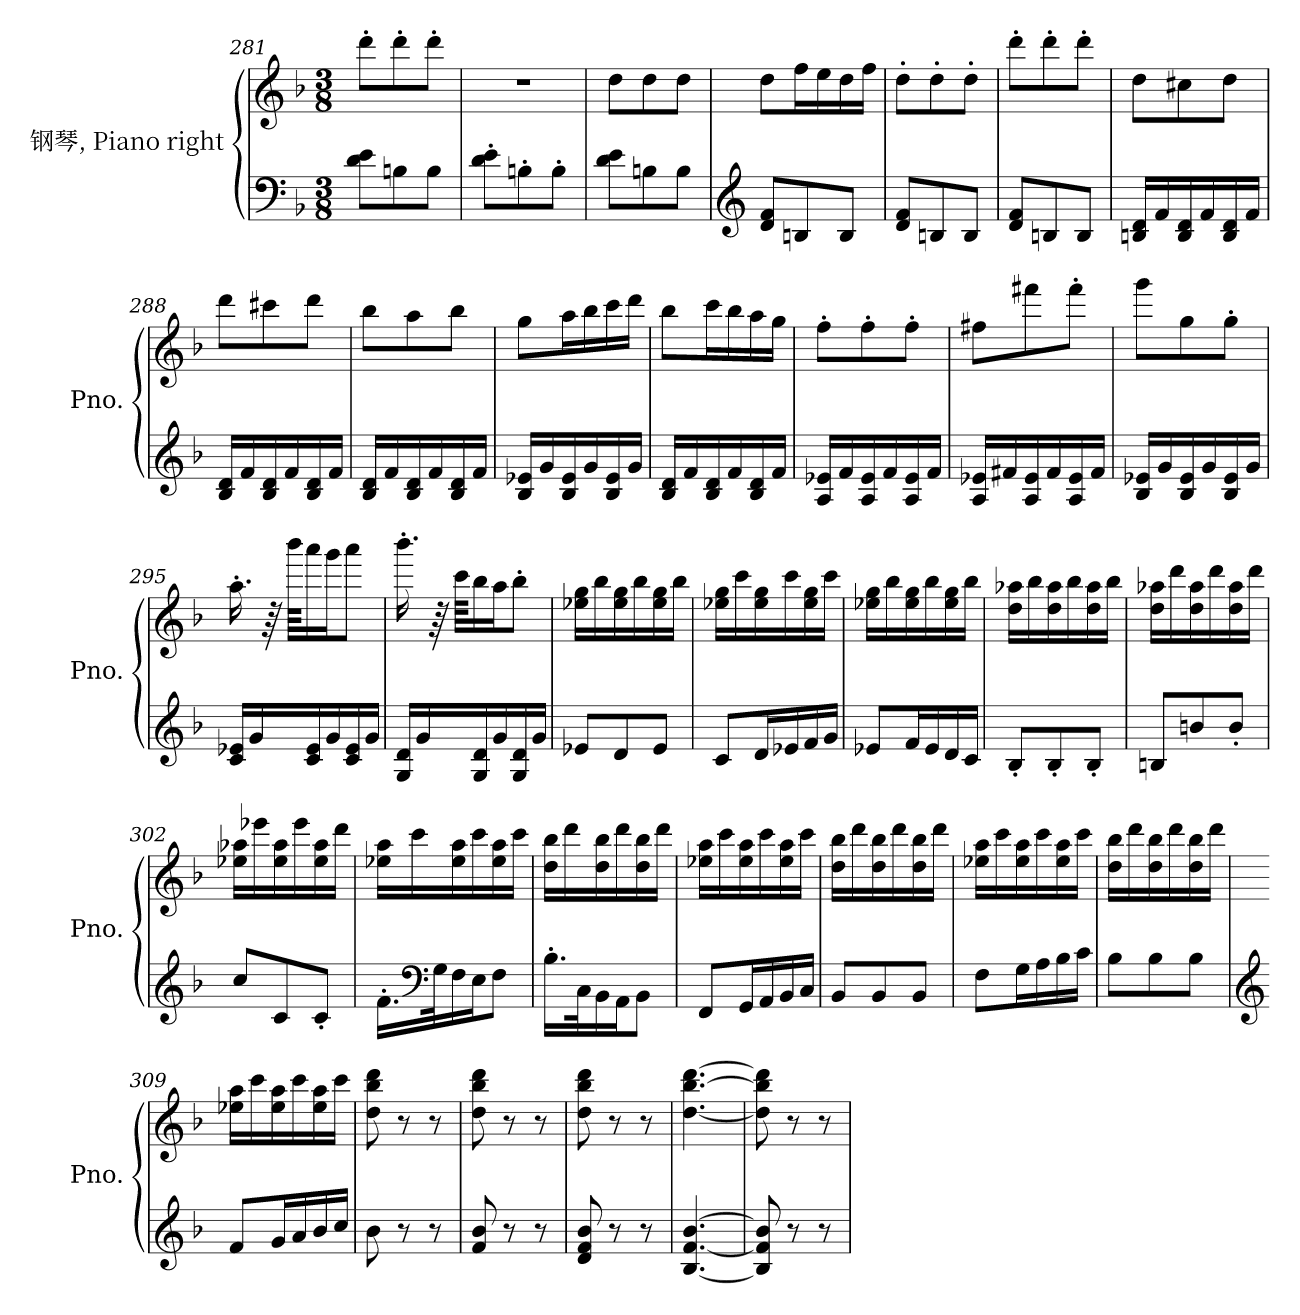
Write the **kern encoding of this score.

**kern	**kern
*part1	*part1
*staff2	*staff1
*I"钢琴, Piano right	*
*I'Pno.	*
*clefF4	*clefG2
*k[b-]	*k[b-]
*M3/8	*M3/8
*MM126	*MM126
=281	=281
8d\ 8e\L	8ddd'\L
8Bn\	8ddd'\
8B\J	8ddd'\J
=282	=282
*	*MM124
8d\' 8e\'L	4.r
8Bn'\	.
8B'\J	.
=283	=283
*	*MM127
8d\ 8e\L	8dd\L
8Bn\	8dd\
8B\J	8dd\J
=284	=284
*clefG2	*
*	*MM130
8d/ 8f/L	8dd\L
*	*MM131
8Bn/	16ff\L
.	16ee\
8B/J	16dd\
.	16ff\JJ
=285	=285
*	*MM128
8d/ 8f/L	8dd'\L
*	*MM132
8Bn/	8dd'\
*	*MM119
8B/J	8dd'\J
!!LO:PB:g=z
=286	=286
*	*MM124
8d/ 8f/L	8ddd'\L
*	*MM122
8Bn/	8ddd'\
*	*MM119
8B/J	8ddd'\J
=287	=287
*	*MM128
16Bn/ 16d/LL	8dd\L
16f/	.
16B/ 16d/	8cc#X\
16f/	.
*	*MM125
16B/ 16d/	8dd\J
16f/JJ	.
=288	=288
*	*MM129
16B-/ 16d/LL	8ddd\L
16f/	.
16B-/ 16d/	8ccc#X\
16f/	.
*	*MM125
16B-/ 16d/	8ddd\J
16f/JJ	.
=289	=289
*	*MM130
16B-/ 16d/LL	8bb-\L
16f/	.
16B-/ 16d/	8aa\
16f/	.
16B-/ 16d/	8bb-\J
16f/JJ	.
=290	=290
*	*MM131
16B-/ 16e-X/LL	8gg\L
16g/	.
*	*MM133
16B-/ 16e-/	16aa\L
16g/	16bb-\
16B-/ 16e-/	16ccc\
16g/JJ	16ddd\JJ
=291	=291
*	*MM130
16B-/ 16d/LL	8bb-\L
16f/	.
*	*MM131
16B-/ 16d/	16ccc\L
16f/	16bb-\
16B-/ 16d/	16aa\
16f/JJ	16gg\JJ
!!LO:LB:g=z
=292	=292
*	*MM128
16A/ 16e-X/LL	8ff'\L
16f/	.
16A/ 16e-/	8ff'\
16f/	.
*	*MM125
16A/ 16e-/	8ff'\J
16f/JJ	.
=293	=293
*	*MM128
16A/ 16e-X/LL	8ff#X\L
16f#X/	.
16A/ 16e-/	8fff#X\
16f#/	.
*	*MM126
16A/ 16e-/	8fff#'\J
16f#/JJ	.
=294	=294
*	*MM128
16B-/ 16e-X/LL	8ggg\L
16g/	.
16B-/ 16e-/	8gg\
16g/	.
16B-/ 16e-/	8gg'\J
16g/JJ	.
=295	=295
16c/ 16e-X/LL	16.aa'\
16g/	.
.	64r
.	64bbb-\KKLL
*	*MM131
16c/ 16e-/	16aaa\
16g/	16ggg\J
*	*MM130
16c/ 16e-/	8aaa\J
16g/JJ	.
=296	=296
16G/ 16d/LL	16.bbb-'\
16g/	.
.	64r
.	64ccc\KKLL
*	*MM131
16G/ 16d/	16bb-\
16g/	16aa\J
*	*MM123
16G/ 16d/	8bb-'\J
16g/JJ	.
!!LO:LB:g=z
=297	=297
*	*MM128
8e-X/L	16ee-X\ 16gg\LL
.	16bb-\
8d/	16ee-\ 16gg\
.	16bb-\
8e-/J	16ee-\ 16gg\
.	16bb-\JJ
=298	=298
*	*MM130
8c/L	16ee-X\ 16gg\LL
.	16ccc\
*	*MM131
16d/L	16ee-\ 16gg\
16e-X/	16ccc\
16f/	16ee-\ 16gg\
16g/JJ	16ccc\JJ
=299	=299
*	*MM130
8e-X/L	16ee-X\ 16gg\LL
.	16bb-\
*	*MM131
16f/L	16ee-\ 16gg\
16e-/	16bb-\
16d/	16ee-\ 16gg\
16c/JJ	16bb-\JJ
=300	=300
8B-'/L	16dd\ 16aa-X\LL
.	16bb-\
*	*MM126
8B-'/	16dd\ 16aa-\
.	16bb-\
8B-'/J	16dd\ 16aa-\
.	16bb-\JJ
=301	=301
*	*MM128
8Bn/L	16dd\ 16aa-X\LL
.	16ddd\
8bn/	16dd\ 16aa-\
.	16ddd\
*	*MM125
8b'/J	16dd\ 16aa-\
.	16ddd\JJ
!!LO:LB:g=z
=302	=302
*	*MM128
8cc/L	16ee-X\ 16aa-X\LL
.	16eee-X\
8c/	16ee-\ 16aa-\
.	16eee-\
8c'/J	16ee-\ 16aa-\
.	16ddd\JJ
=303	=303
16.f'\LL	16ee-X\ 16aa\LL
.	16ccc\
*clefF4	*
32G\K	.
*	*MM131
16F\	16ee-\ 16aa\
16E\J	16ccc\
*	*MM121
8F\J	16ee-\ 16aa\
.	16ccc\JJ
=304	=304
*	*MM129
16.B-'\LL	16dd\ 16bb-\LL
.	16ddd\
32C\K	.
*	*MM131
16BB-\	16dd\ 16bb-\
16AA\J	16ddd\
*	*MM118
8BB-\J	16dd\ 16bb-\
.	16ddd\JJ
=305	=305
*	*MM130
8FF/L	16ee-X\ 16aa\LL
.	16ccc\
*	*MM131
16GG/L	16ee-\ 16aa\
16AA/	16ccc\
16BB-/	16ee-\ 16aa\
16C/JJ	16ccc\JJ
!!LO:LB:g=z
=306	=306
*	*MM128
8BB-/L	16dd\ 16bb-\LL
.	16ddd\
8BB-/	16dd\ 16bb-\
*	*MM125
.	16ddd\
*	*MM123
8BB-/J	16dd\ 16bb-\
.	16ddd\JJ
=307	=307
*	*MM127
8F\L	16ee-X\ 16aa\LL
.	16ccc\
*	*MM130
16G\L	16ee-\ 16aa\
16A\	16ccc\
*	*MM127
16B-\	16ee-\ 16aa\
16c\JJ	16ccc\JJ
=308	=308
*	*MM128
8B-\L	16dd\ 16bb-\LL
.	16ddd\
8B-\	16dd\ 16bb-\
.	16ddd\
*	*MM119
8B-\J	16dd\ 16bb-\
.	16ddd\JJ
=309	=309
*clefG2	*
*	*MM122
8f/L	16ee-X\ 16aa\LL
.	16ccc\
*	*MM130
16g/L	16ee-\ 16aa\
16a/	16ccc\
*	*MM123
16b-/	16ee-\ 16aa\
16cc/JJ	16ccc\JJ
=310	=310
*	*MM119
8b-\	8dd\ 8bb-\ 8ddd\
8r	8r
8r	8r
=311	=311
8f/ 8b-/	8dd\ 8bb-\ 8ddd\
8r	8r
8r	8r
!!LO:LB:g=z
=312	=312
*	*MM117
8d/ 8f/ 8b-/	8dd\ 8bb-\ 8ddd\
8r	8r
8r	8r
=313	=313
[4.B-/ [4.f/ [4.b-/	[4.dd\ [4.bb-\ [4.ddd\
=314	=314
8B-/] 8f/] 8b-/]	8dd\] 8bb-\] 8ddd\]
8r	8r
8r	8r
=	=
*-	*-
